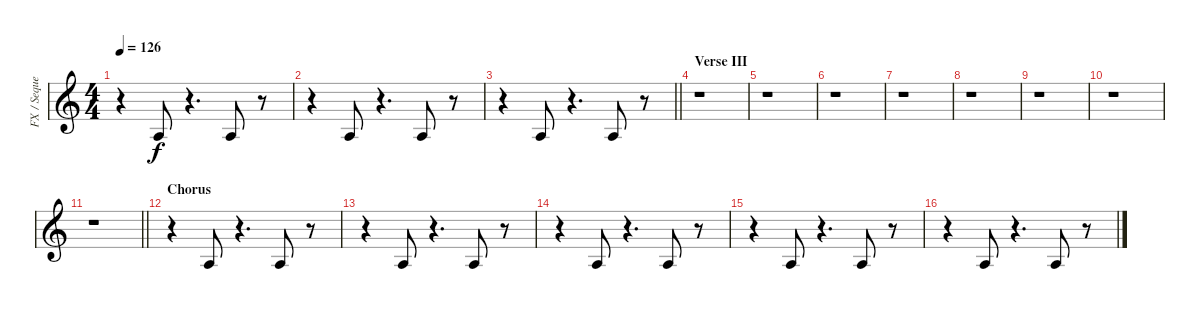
\track ("FX / Sequencer" "FX / Seque") {instrument gunshot}
\staff {score}
\tuning (C4 G3 Eb3 Bb2 F2 C2) {hide}
\ts (4 4)
\tempo 126
\clef g2
\ks c
r.4{dy f} 6.3.8 r.4{d} 6.3.8 r.8 |
r.4 6.3.8 r.4{d} 6.3.8 r.8 |
\barLineRight lightlight
r.4 6.3.8 r.4{d} 6.3.8 r.8 |
\section ("" "Verse III")
r.1 |
r.1 |
r.1 |
r.1 |
r.1 |
r.1 |
r.1 |
\barLineRight lightlight
r.1 |
\section ("" "Chorus")
r.4 6.3.8 r.4{d} 6.3.8 r.8 |
r.4 6.3.8 r.4{d} 6.3.8 r.8 |
r.4 6.3.8 r.4{d} 6.3.8 r.8 |
r.4 6.3.8 r.4{d} 6.3.8 r.8 |
r.4 6.3.8 r.4{d} 6.3.8 r.8
